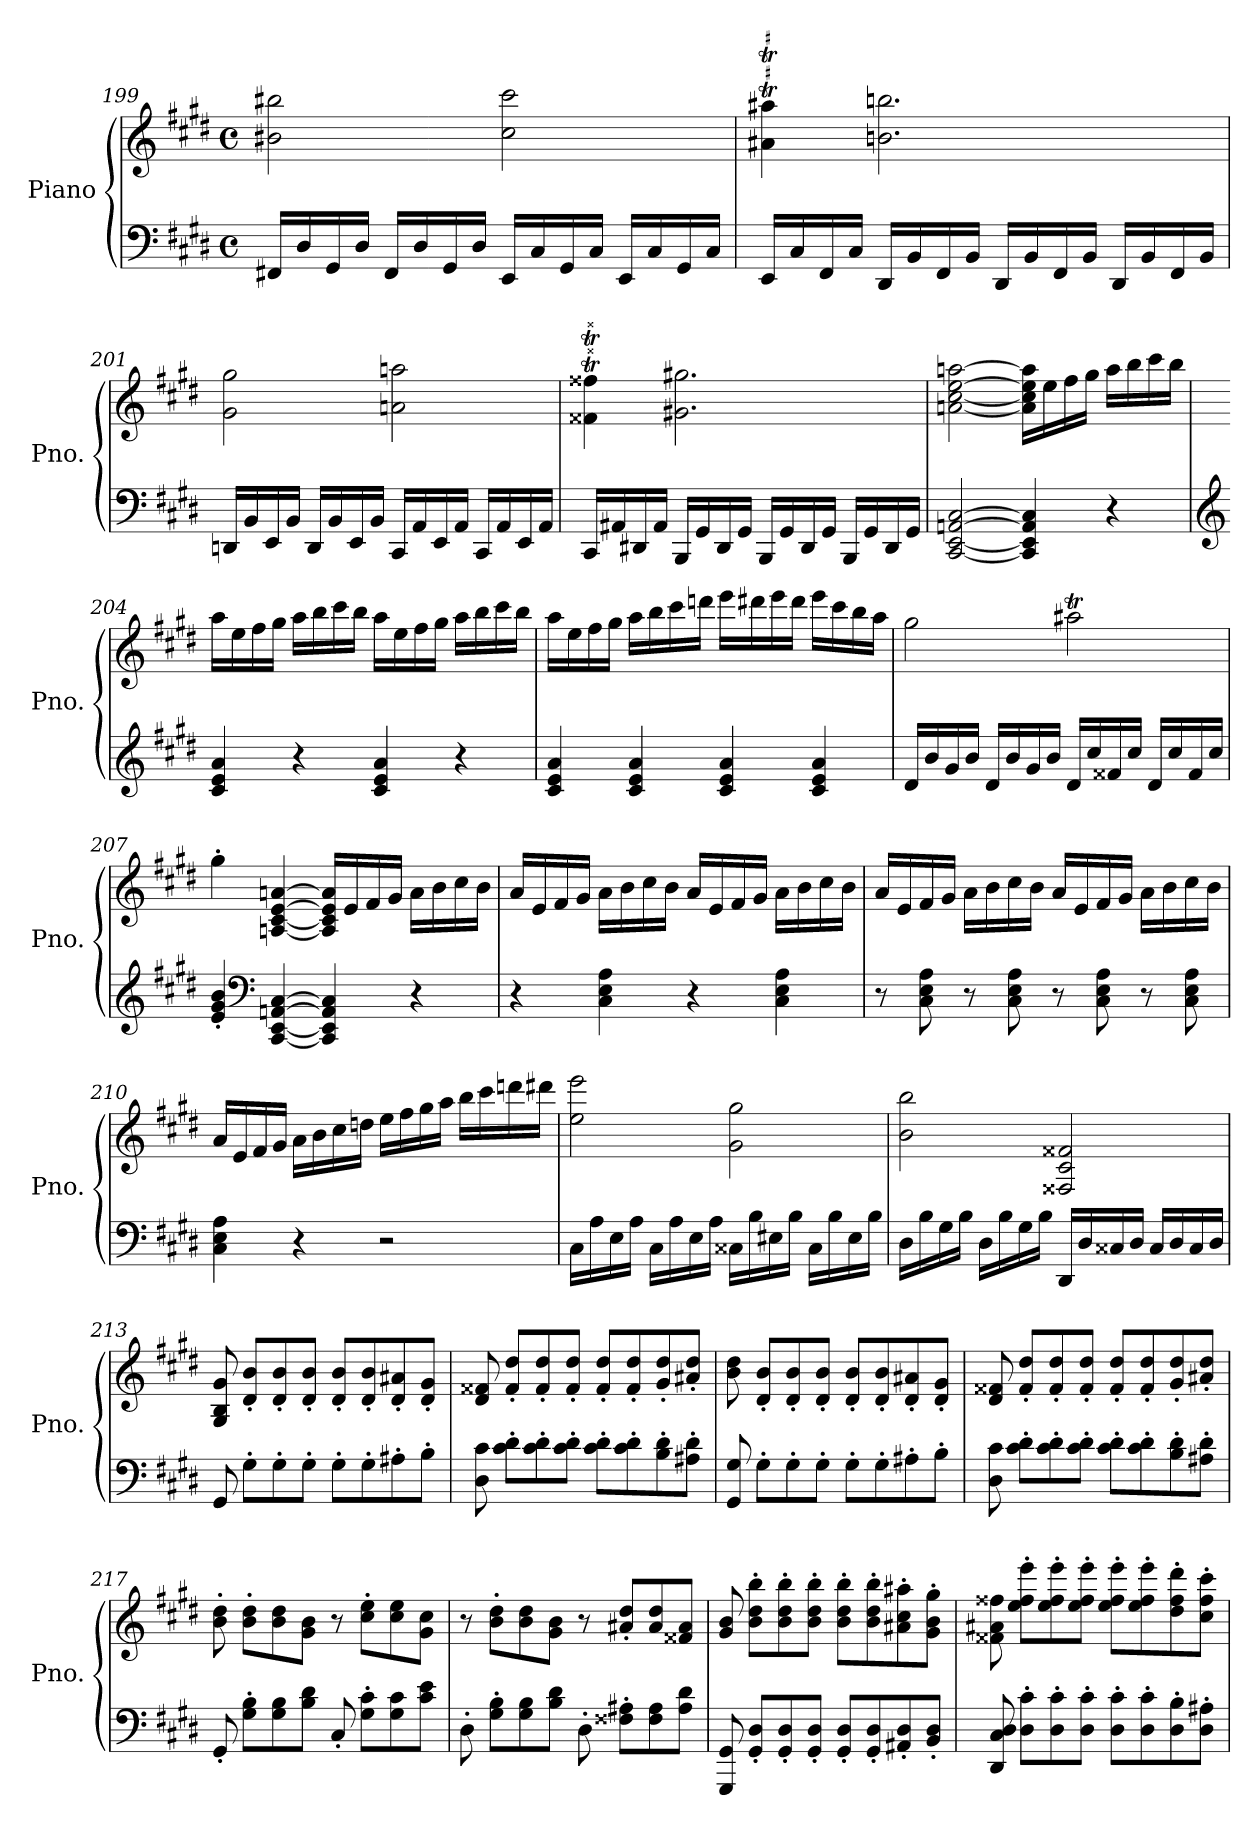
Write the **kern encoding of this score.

**kern	**kern
*part1	*part1
*staff2	*staff1
*I"Piano	*
*I'Pno.	*
*clefF4	*clefG2
*k[f#c#g#d#]	*k[f#c#g#d#]
*M4/4	*M4/4
*met(c)	*met(c)
=199	=199
16FF#X/LL	2b#X\ 2bb#X\
16D#/	.
16GG#/	.
16D#/JJ	.
16FF#/LL	.
16D#/	.
16GG#/	.
16D#/JJ	.
16EE/LL	2cc#\ 2ccc#\
16C#/	.
16GG#/	.
16C#/JJ	.
16EE/LL	.
16C#/	.
16GG#/	.
16C#/JJ	.
!!LO:LB:g=z
=200	=200
16EE/LL	4a#X\T 4aa#X\T
16C#/	.
16FF#/	.
16C#/JJ	.
16DD#/LL	2.bn\ 2.bbn\
16BB/	.
16FF#/	.
16BB/JJ	.
16DD#/LL	.
16BB/	.
16FF#/	.
16BB/JJ	.
16DD#/LL	.
16BB/	.
16FF#/	.
16BB/JJ	.
=201	=201
16DDn/LL	2g#\ 2gg#\
16BB/	.
16EE/	.
16BB/JJ	.
16DD/LL	.
16BB/	.
16EE/	.
16BB/JJ	.
16CC#/LL	2an\ 2aan\
16AA/	.
16EE/	.
16AA/JJ	.
16CC#/LL	.
16AA/	.
16EE/	.
16AA/JJ	.
!!LO:LB:g=z
=202	=202
16CC#/LL	4f##X\T 4ff##X\T
16AA#X/	.
16DD#X/	.
16AA#/JJ	.
16BBB/LL	2.g#\ 2.gg#\
16GG#/	.
16DD#/	.
16GG#/JJ	.
16BBB/LL	.
16GG#/	.
16DD#/	.
16GG#/JJ	.
16BBB/LL	.
16GG#/	.
16DD#/	.
16GG#/JJ	.
=203	=203
[2CC#/ [2EE/ [2AAn/ [2C#/	[2an\ [2cc#\ [2ee\ [2aan\
4CC#/] 4EE/] 4AA/] 4C#/]	16a\] 16cc#\] 16ee\] 16aa\]LL
.	16ee\
.	16ff#\
.	16gg#\JJ
4r	16aa\LL
.	16bb\
.	16ccc#\
.	16bb\JJ
!!LO:LB:g=z
=204	=204
*clefG2	*
4c#/ 4e/ 4a/	16aa\LL
.	16ee\
.	16ff#\
.	16gg#\JJ
4r	16aa\LL
.	16bb\
.	16ccc#\
.	16bb\JJ
4c#/ 4e/ 4a/	16aa\LL
.	16ee\
.	16ff#\
.	16gg#\JJ
4r	16aa\LL
.	16bb\
.	16ccc#\
.	16bb\JJ
=205	=205
4c#/ 4e/ 4a/	16aa\LL
.	16ee\
.	16ff#\
.	16gg#\JJ
4c#/ 4e/ 4a/	16aa\LL
.	16bb\
.	16ccc#\
.	16dddn\JJ
4c#/ 4e/ 4a/	16eee\LL
.	16ddd#X\
.	16eee\
.	16ddd#\JJ
4c#/ 4e/ 4a/	16eee\LL
.	16ccc#\
.	16bb\
.	16aa\JJ
!!LO:PB:g=z
=206	=206
16d#/LL	2gg#\
16b/	.
16g#/	.
16b/JJ	.
16d#/LL	.
16b/	.
16g#/	.
16b/JJ	.
16d#/LL	2aa#Xt\
16cc#/	.
16f##X/	.
16cc#/JJ	.
16d#/LL	.
16cc#/	.
16f##/	.
16cc#/JJ	.
=207	=207
4e/' 4g#/' 4b/'	4gg#'\
*clefF4	*
[4CC#/ [4EE/ [4AAn/ [4C#/	[4An/ [4c#/ [4e/ [4an/
4CC#/] 4EE/] 4AA/] 4C#/]	16A/] 16c#/] 16e/] 16a/]LL
.	16e/
.	16f#/
.	16g#/JJ
4r	16a\LL
.	16b\
.	16cc#\
.	16b\JJ
!!LO:LB:g=z
=208	=208
4r	16a/LL
.	16e/
.	16f#/
.	16g#/JJ
4C#\ 4E\ 4A\	16a\LL
.	16b\
.	16cc#\
.	16b\JJ
4r	16a/LL
.	16e/
.	16f#/
.	16g#/JJ
4C#\ 4E\ 4A\	16a\LL
.	16b\
.	16cc#\
.	16b\JJ
=209	=209
8r	16a/LL
.	16e/
8C#\ 8E\ 8A\	16f#/
.	16g#/JJ
8r	16a\LL
.	16b\
8C#\ 8E\ 8A\	16cc#\
.	16b\JJ
8r	16a/LL
.	16e/
8C#\ 8E\ 8A\	16f#/
.	16g#/JJ
8r	16a\LL
.	16b\
8C#\ 8E\ 8A\	16cc#\
.	16b\JJ
!!LO:LB:g=z
=210	=210
4C#\ 4E\ 4A\	16a/LL
.	16e/
.	16f#/
.	16g#/JJ
4r	16a\LL
.	16b\
.	16cc#\
.	16ddn\JJ
2r	16ee\LL
.	16ff#\
.	16gg#\
.	16aa\JJ
.	16bb\LL
.	16ccc#\
.	16dddn\
.	16ddd#X\JJ
=211	=211
16C#\LL	2ee\ 2eee\
16A\	.
16E\	.
16A\JJ	.
16C#\LL	.
16A\	.
16E\	.
16A\JJ	.
16C##X\LL	2g#\ 2gg#\
16B\	.
16E#X\	.
16B\JJ	.
16C##\LL	.
16B\	.
16E#\	.
16B\JJ	.
!!LO:LB:g=z
=212	=212
16D#\LL	2b\ 2bb\
16B\	.
16G#\	.
16B\JJ	.
16D#\LL	.
16B\	.
16G#\	.
16B\JJ	.
16DD#/LL	2F##X/ 2c#/ 2f##X/
16D#/	.
16C##X/	.
16D#/JJ	.
16C##/LL	.
16D#/	.
16C##/	.
16D#/JJ	.
=213	=213
8GG#/	8G#/ 8B/ 8g#/
8G#'\L	8d#/' 8b/'L
8G#'\	8d#/' 8b/'
8G#'\J	8d#/' 8b/'J
8G#'\L	8d#/' 8b/'L
8G#'\	8d#/' 8b/'
8A#X'\	8d#/' 8a#X/'
8B'\J	8d#/' 8g#/'J
=214	=214
8D#\ 8c#\	8d#/ 8f##X/
8c#\' 8d#\'L	8f##/' 8dd#/'L
8c#\' 8d#\'	8f##/' 8dd#/'
8c#\' 8d#\'J	8f##/' 8dd#/'J
8c#\' 8d#\'L	8f##/' 8dd#/'L
8c#\' 8d#\'	8f##/' 8dd#/'
8B\' 8d#\'	8g#/' 8dd#/'
8A#X\' 8d#\'J	8a#X/' 8dd#/'J
!!LO:LB:g=z
=215	=215
8GG#/ 8G#/	8b\ 8dd#\
8G#'\L	8d#/' 8b/'L
8G#'\	8d#/' 8b/'
8G#'\J	8d#/' 8b/'J
8G#'\L	8d#/' 8b/'L
8G#'\	8d#/' 8b/'
8A#X'\	8d#/' 8a#X/'
8B'\J	8d#/' 8g#/'J
=216	=216
8D#\ 8c#\	8d#/ 8f##X/
8c#\' 8d#\'L	8f##/' 8dd#/'L
8c#\' 8d#\'	8f##/' 8dd#/'
8c#\' 8d#\'J	8f##/' 8dd#/'J
8c#\' 8d#\'L	8f##/' 8dd#/'L
8c#\' 8d#\'	8f##/' 8dd#/'
8B\' 8d#\'	8g#/' 8dd#/'
8A#X\' 8d#\'J	8a#X/' 8dd#/'J
=217	=217
8GG#'/	8b\' 8dd#\'
8G#\' 8B\'L	8b\' 8dd#\'L
8G#\ 8B\	8b\ 8dd#\
8B\ 8d#\J	8g#\ 8b\J
8C#'/	8r
8G#\' 8c#\'L	8cc#\' 8ee\'L
8G#\ 8c#\	8cc#\ 8ee\
8c#\ 8e\J	8g#\ 8cc#\J
!!LO:LB:g=z
=218	=218
8D#'\	8r
8G#\' 8B\'L	8b\' 8dd#\'L
8G#\ 8B\	8b\ 8dd#\
8B\ 8d#\J	8g#\ 8b\J
8D#'\	8r
8F##X\' 8A#X\'L	8a#X/' 8dd#/'L
8F##\ 8A#\	8a#/ 8dd#/
8A#\ 8d#\J	8f##X/ 8a#/J
=219	=219
8GGG#/ 8GG#/	8g#/ 8b/
8GG#/' 8D#/'L	8b\' 8dd#\' 8bb\'L
8GG#/' 8D#/'	8b\' 8dd#\' 8bb\'
8GG#/' 8D#/'J	8b\' 8dd#\' 8bb\'J
8GG#/' 8D#/'L	8b\' 8dd#\' 8bb\'L
8GG#/' 8D#/'	8b\' 8dd#\' 8bb\'
8AA#X/' 8D#/'	8a#X\' 8cc#\' 8aa#X\'
8BB/' 8D#/'J	8g#\' 8b\' 8gg#\'J
=220	=220
8DD#/ 8C#/ 8D#/	8f##X\ 8a#X\ 8ff##X\
8D#\' 8c#\'L	8ee\' 8ff##\' 8eee\'L
8D#\' 8c#\'	8ee\' 8ff##\' 8eee\'
8D#\' 8c#\'J	8ee\' 8ff##\' 8eee\'J
8D#\' 8c#\'L	8ee\' 8ff##\' 8eee\'L
8D#\' 8c#\'	8ee\' 8ff##\' 8eee\'
8D#\' 8B\'	8dd#\' 8ff##\' 8ddd#\'
8D#\' 8A#X\'J	8cc#\' 8ff##\' 8ccc#\'J
=	=
*-	*-
